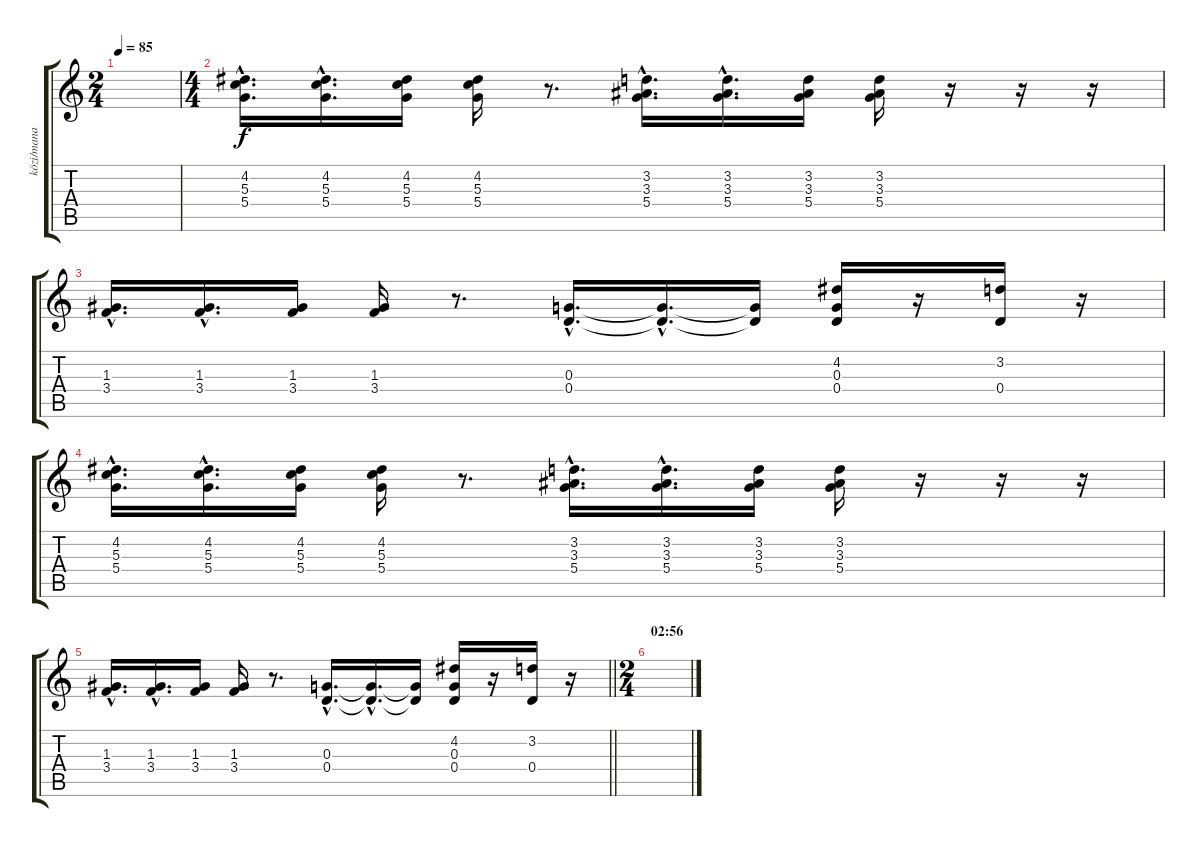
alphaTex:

\track ("közi/mana" "közi/mana") {instrument distortionguitar}
\staff {score tabs}
\tuning (E4 B3 G3 D3 A2 E2) {hide}
\ts (2 4)
\tempo 85
\clef g2
\ks c
|
\ts (4 4)
(4.2{hac} 5.3{hac} 5.4{hac}).16{d dy f balance 8 instrument distortionguitar} (4.2{hac} 5.3{hac} 5.4{hac}).16{d} (4.2 5.3 5.4).16 (4.2 5.3 5.4).16 r.8{d} (3.2{hac} 3.3{hac} 5.4{hac}).16{d} (3.2{hac} 3.3{hac} 5.4{hac}).16{d} (3.2 3.3 5.4).16 (3.2 3.3 5.4).16 r.16 r.16 r.16 |
(1.3{hac} 3.4{hac}).16{d} (1.3{hac} 3.4{hac}).16{d} (1.3 3.4).16 (1.3 3.4).16 r.8{d} (0.3{hac} 0.4{hac}).16{d} (0.3{hac t} 0.4{hac t}).16{d} (0.3{t} 0.4{t}).16 (4.2 0.3 0.4).16 r.16 (3.2 0.4).16 r.16 |
(4.2{hac} 5.3{hac} 5.4{hac}).16{d} (4.2{hac} 5.3{hac} 5.4{hac}).16{d} (4.2 5.3 5.4).16 (4.2 5.3 5.4).16 r.8{d} (3.2{hac} 3.3{hac} 5.4{hac}).16{d} (3.2{hac} 3.3{hac} 5.4{hac}).16{d} (3.2 3.3 5.4).16 (3.2 3.3 5.4).16 r.16 r.16 r.16 |
\barLineRight lightlight
(1.3{hac} 3.4{hac}).16{d} (1.3{hac} 3.4{hac}).16{d} (1.3 3.4).16 (1.3 3.4).16 r.8{d} (0.3{hac} 0.4{hac}).16{d} (0.3{hac t} 0.4{hac t}).16{d} (0.3{t} 0.4{t}).16 (4.2 0.3 0.4).16 r.16 (3.2 0.4).16 r.16 |
\ts (2 4)
\section ("" "02:56")
